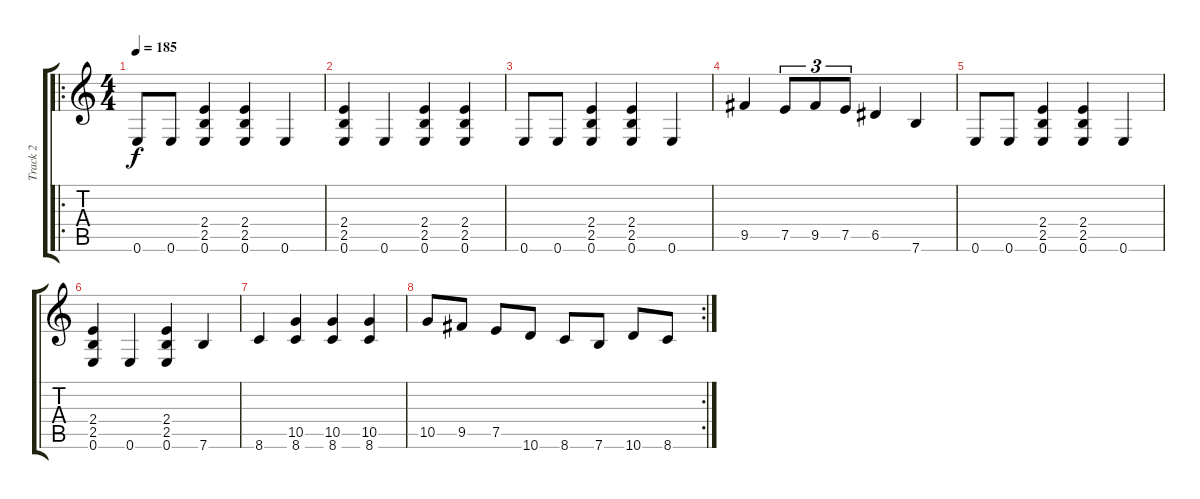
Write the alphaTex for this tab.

\track ("Track 2" "Track 2") {instrument distortionguitar}
\staff {score tabs}
\tuning (E4 B3 G3 D3 A2 E2) {hide}
\ro
\ts (4 4)
\tempo 185
\clef g2
\ks c
0.6.8{dy f} 0.6.8 (2.4 2.5 0.6).4 (2.4 2.5 0.6).4 0.6.4 |
(2.4 2.5 0.6).4 0.6.4 (2.4 2.5 0.6).4 (2.4 2.5 0.6).4 |
0.6.8 0.6.8 (2.4 2.5 0.6).4 (2.4 2.5 0.6).4 0.6.4 |
9.5.4 7.5.8{tu (3 2)} 9.5.8{tu (3 2)} 7.5.8{tu (3 2)} 6.5.4 7.6.4 |
0.6.8 0.6.8 (2.4 2.5 0.6).4 (2.4 2.5 0.6).4 0.6.4 |
(2.4 2.5 0.6).4 0.6.4 (2.4 2.5 0.6).4 7.6.4 |
8.6.4 (10.5 8.6).4 (10.5 8.6).4 (10.5 8.6).4 |
\rc 2
10.5.8 9.5.8 7.5.8 10.6.8 8.6.8 7.6.8 10.6.8 8.6.8
